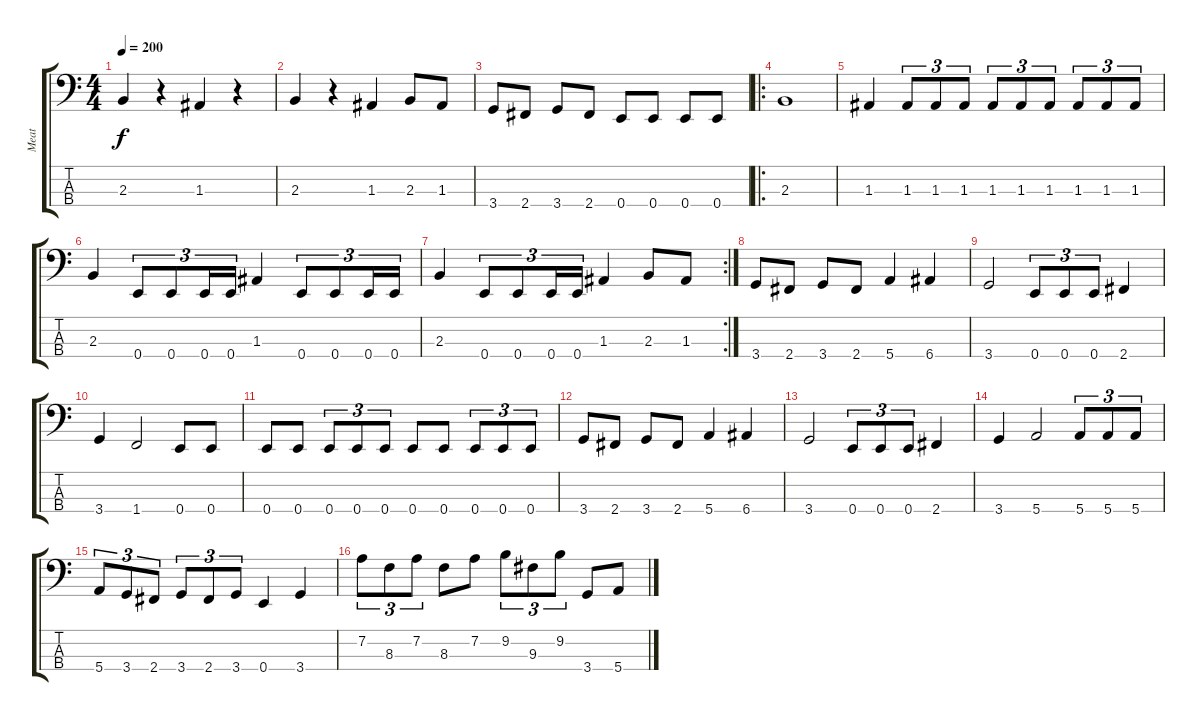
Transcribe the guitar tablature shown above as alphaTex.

\track ("Meat" "Meat") {instrument electricbasspick}
\staff {score tabs}
\tuning (G2 D2 A1 E1) {hide}
\ts (4 4)
\tempo 200
\clef f4
\ks c
2.3.4{dy f instrument electricbasspick} r.4 1.3.4 r.4 |
2.3.4 r.4 1.3.4 2.3.8 1.3.8 |
3.4.8 2.4.8 3.4.8 2.4.8 0.4.8 0.4.8 0.4.8 0.4.8 |
\ro
2.3.1 |
1.3.4 1.3.8{tu (3 2)} 1.3.8{tu (3 2)} 1.3.8{tu (3 2)} 1.3.8{tu (3 2)} 1.3.8{tu (3 2)} 1.3.8{tu (3 2)} 1.3.8{tu (3 2)} 1.3.8{tu (3 2)} 1.3.8{tu (3 2)} |
2.3.4 0.4.8{tu (3 2)} 0.4.8{tu (3 2)} 0.4.16{tu (3 2)} 0.4.16{tu (3 2)} 1.3.4 0.4.8{tu (3 2)} 0.4.8{tu (3 2)} 0.4.16{tu (3 2)} 0.4.16{tu (3 2)} |
\rc 2
2.3.4 0.4.8{tu (3 2)} 0.4.8{tu (3 2)} 0.4.16{tu (3 2)} 0.4.16{tu (3 2)} 1.3.4 2.3.8 1.3.8 |
3.4.8 2.4.8 3.4.8 2.4.8 5.4.4 6.4.4 |
3.4.2 0.4.8{tu (3 2)} 0.4.8{tu (3 2)} 0.4.8{tu (3 2)} 2.4.4 |
3.4.4 1.4.2 0.4.8 0.4.8 |
0.4.8 0.4.8 0.4.8{tu (3 2)} 0.4.8{tu (3 2)} 0.4.8{tu (3 2)} 0.4.8 0.4.8 0.4.8{tu (3 2)} 0.4.8{tu (3 2)} 0.4.8{tu (3 2)} |
3.4.8 2.4.8 3.4.8 2.4.8 5.4.4 6.4.4 |
3.4.2 0.4.8{tu (3 2)} 0.4.8{tu (3 2)} 0.4.8{tu (3 2)} 2.4.4 |
3.4.4 5.4.2 5.4.8{tu (3 2)} 5.4.8{tu (3 2)} 5.4.8{tu (3 2)} |
5.4.8{tu (3 2)} 3.4.8{tu (3 2)} 2.4.8{tu (3 2)} 3.4.8{tu (3 2)} 2.4.8{tu (3 2)} 3.4.8{tu (3 2)} 0.4.4 3.4.4 |
7.2.8{tu (3 2)} 8.3.8{tu (3 2)} 7.2.8{tu (3 2)} 8.3.8 7.2.8 9.2.8{tu (3 2)} 9.3.8{tu (3 2)} 9.2.8{tu (3 2)} 3.4.8 5.4.8
